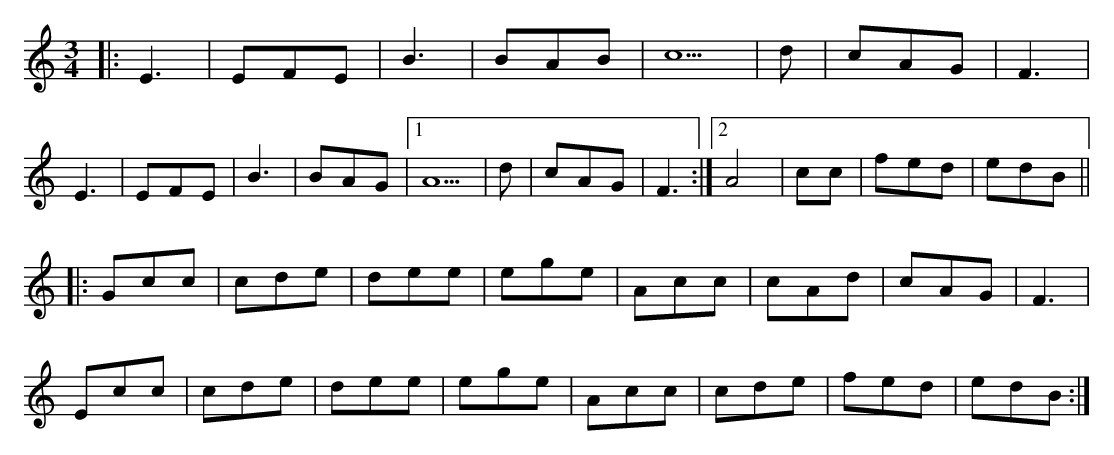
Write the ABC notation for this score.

X:1
M:3/4
K:C
|:E3|EFE|B3|BAB|c5|d|cAG|F3|
E3|EFE|B3|BAG|1 A5|d|cAG|F3:|2 A4|cc|fed|edB||
|:Gcc|cde|dee|ege|Acc|cAd|cAG|F3|
Ecc|cde|dee|ege|Acc|cde|fed|edB:|
